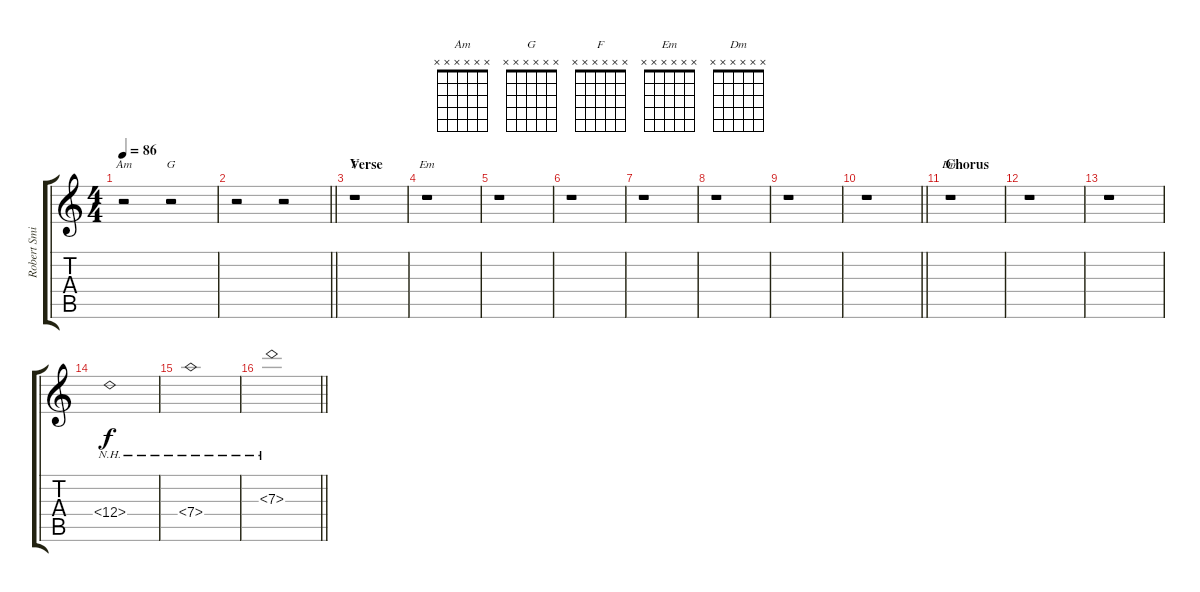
\track ("Robert Smith (Guitar Harmonics)" "Robert Smi") {instrument electricguitarclean}
\staff {score tabs}
\tuning (E4 B3 G3 D3 A2 E2) {hide}
\chord ("Am" x x x x x x)
\chord ("G" x x x x x x)
\chord ("F" x x x x x x)
\chord ("Em" x x x x x x)
\chord ("Dm" x x x x x x)
\ts (4 4)
\tempo 86
\clef g2
\ks c
r.2{ch "Am" dy f} r.2{ch "G"} |
\barLineRight lightlight
r.2 r.2 |
\section ("" "Verse")
r.1{ch "F"} |
r.1{ch "Em"} |
r.1 |
r.1 |
r.1 |
r.1 |
r.1 |
\barLineRight lightlight
r.1 |
\section ("" "Chorus")
r.1{ch "Dm"} |
r.1 |
r.1 |
12.4{nh}.1 |
7.4{nh}.1 |
\barLineRight lightlight
7.3{nh}.1
